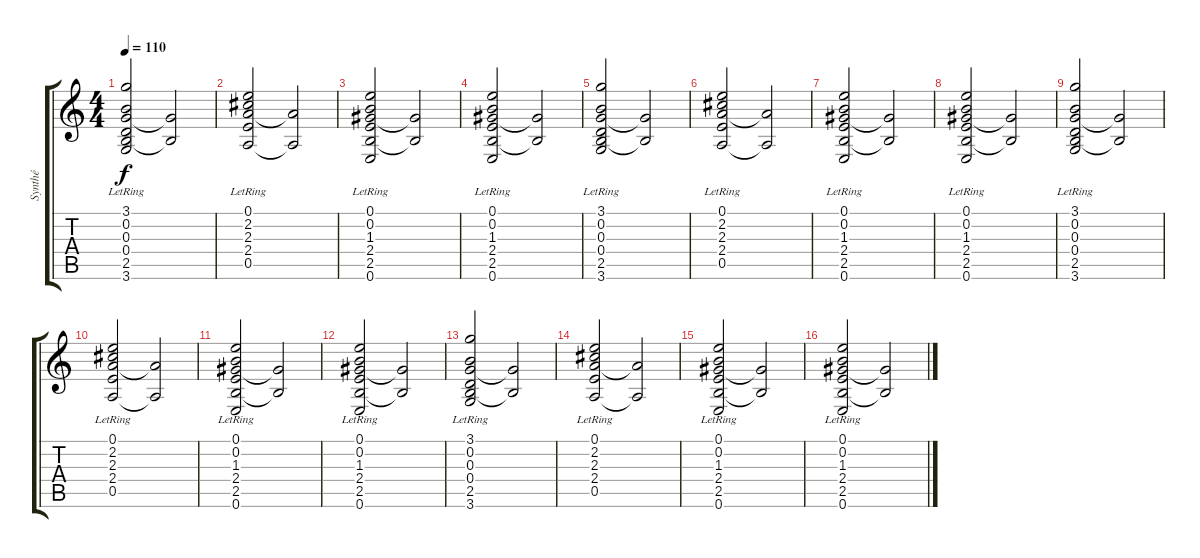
\track ("Synthé" "Synthé") {instrument electricguitarclean}
\staff {score tabs}
\tuning (E4 B3 G3 D3 A2 E2) {hide}
\ts (4 4)
\tempo 110
\clef g2
\ks c
(3.1{lr} 0.2{lr} 0.3{lr} 0.4{lr} 2.5 3.6).2{dy f} (0.3{t} 2.5{t}).2 |
(0.1{lr} 2.2{lr} 2.3{lr} 2.4{lr} 0.5).2 (2.3{t} 0.5{t}).2 |
(0.1{lr} 0.2{lr} 1.3{lr} 2.4{lr} 2.5 0.6).2 (1.3{t} 2.5{t}).2 |
(0.1{lr} 0.2{lr} 1.3{lr} 2.4{lr} 2.5 0.6).2 (1.3{t} 2.5{t}).2 |
(3.1{lr} 0.2{lr} 0.3{lr} 0.4{lr} 2.5 3.6).2 (0.3{t} 2.5{t}).2 |
(0.1{lr} 2.2{lr} 2.3{lr} 2.4{lr} 0.5).2 (2.3{t} 0.5{t}).2 |
(0.1{lr} 0.2{lr} 1.3{lr} 2.4{lr} 2.5 0.6).2 (1.3{t} 2.5{t}).2 |
(0.1{lr} 0.2{lr} 1.3{lr} 2.4{lr} 2.5 0.6).2 (1.3{t} 2.5{t}).2 |
(3.1{lr} 0.2{lr} 0.3{lr} 0.4{lr} 2.5 3.6).2 (0.3{t} 2.5{t}).2 |
(0.1{lr} 2.2{lr} 2.3{lr} 2.4{lr} 0.5).2 (2.3{t} 0.5{t}).2 |
(0.1{lr} 0.2{lr} 1.3{lr} 2.4{lr} 2.5 0.6).2 (1.3{t} 2.5{t}).2 |
(0.1{lr} 0.2{lr} 1.3{lr} 2.4{lr} 2.5 0.6).2 (1.3{t} 2.5{t}).2 |
(3.1{lr} 0.2{lr} 0.3{lr} 0.4{lr} 2.5 3.6).2 (0.3{t} 2.5{t}).2 |
(0.1{lr} 2.2{lr} 2.3{lr} 2.4{lr} 0.5).2 (2.3{t} 0.5{t}).2 |
(0.1{lr} 0.2{lr} 1.3{lr} 2.4{lr} 2.5 0.6).2 (1.3{t} 2.5{t}).2 |
(0.1{lr} 0.2{lr} 1.3{lr} 2.4{lr} 2.5 0.6).2 (1.3{t} 2.5{t}).2
